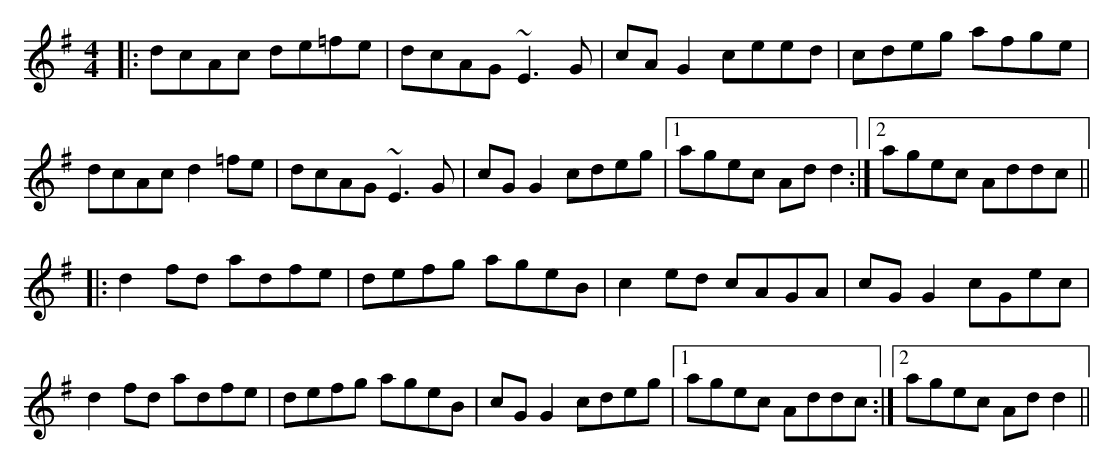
X:1
M:4/4
K:Dmix
|:dcAc de=fe|dcAG ~E3G|cAG2 ceed|cdeg afge|
dcAc d2 =fe|dcAG ~E3G|cGG2 cdeg|1 agec Add2:|2 agec Addc||
|:d2fd adfe|defg ageB|c2 ed cAGA|cGG2 cGec|
d2fd adfe|defg ageB|cGG2 cdeg|1 agec Addc:|2 agec Add2||
